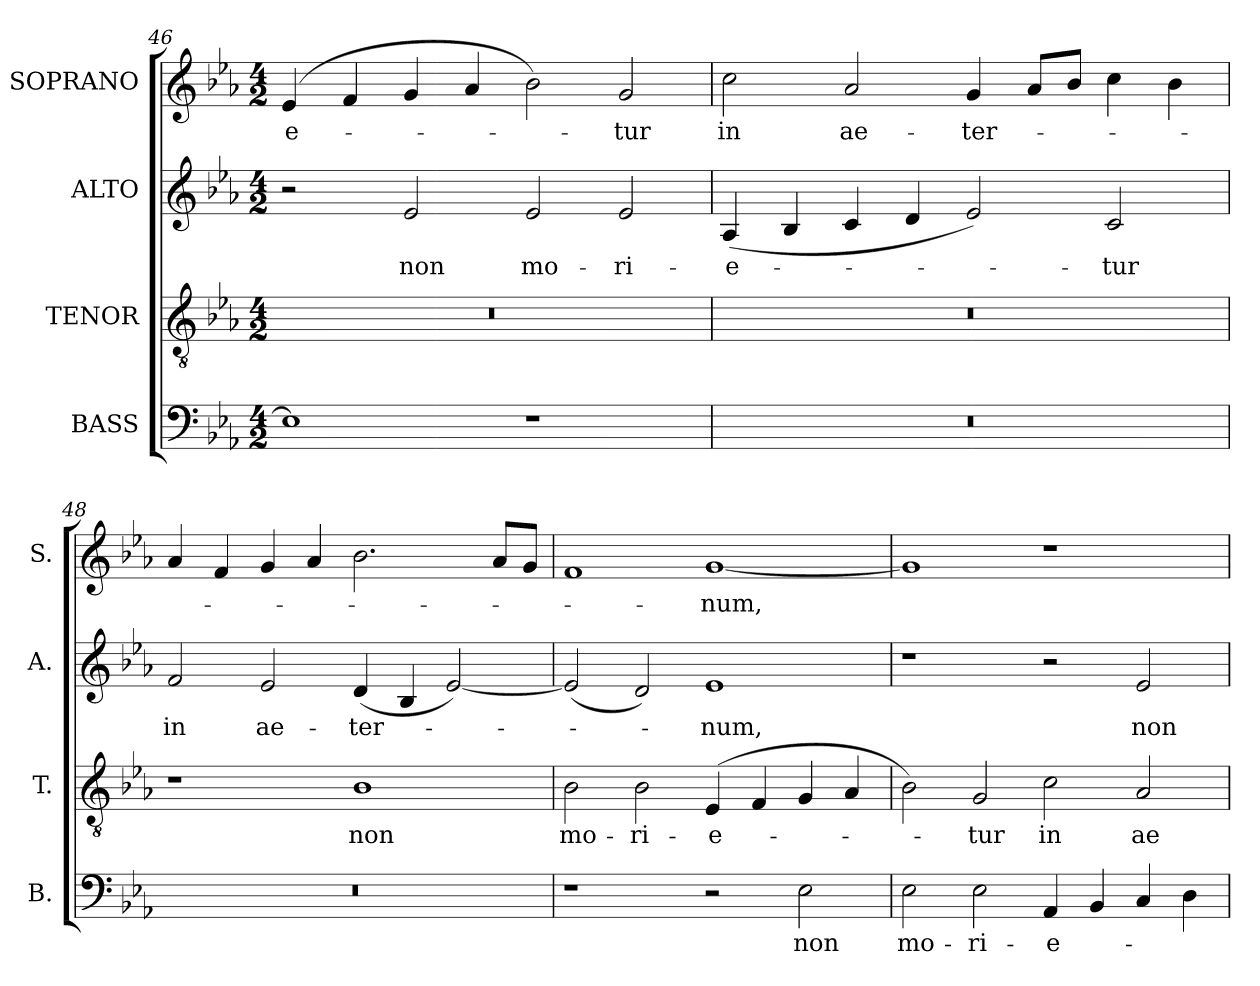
**kern	**text	**kern	**text	**kern	**text	**kern	**text
*part4	*part4	*part3	*part3	*part2	*part2	*part1	*part1
*staff4	*staff4	*staff3	*staff3	*staff2	*staff2	*staff1	*staff1
*I"BASS	*	*I"TENOR	*	*I"ALTO	*	*I"SOPRANO	*
*I'B.	*	*I'T.	*	*I'A.	*	*I'S.	*
*clefF4	*	*clefGv2	*	*clefG2	*	*clefG2	*
*	*	*ITrd7c12	*	*	*	*	*
*k[b-e-a-]	*	*k[b-e-a-]	*	*k[b-e-a-]	*	*k[b-e-a-]	*
*E-:	*	*E-:	*	*E-:	*	*E-:	*
*M4/2	*	*M4/2	*	*M4/2	*	*M4/2	*
=46	=46	=46	=46	=46	=46	=46	=46
!	!	!LO:N:vis=1	!	!	!	!	!
!	!	!	!	!	!	!	!LO:LY:b:color=#000000
1E-i]	.	0r	.	2r	.	(4e-i/	-e-
.	.	.	.	.	.	4fi/	.
!	!	!	!	!	!LO:LY:b:color=#000000	!	!
.	.	.	.	2e-i/	non	4gi/	.
.	.	.	.	.	.	4a-i/	.
!	!	!	!	!	!LO:LY:b:color=#000000	!	!
1r	.	.	.	2e-i/	mo-	2b-i\)	.
!	!	!	!	!	!LO:LY:b:color=#000000	!	!
!	!	!	!	!	!	!	!LO:LY:b:color=#000000
.	.	.	.	2e-i/	-ri-	2gi/	-tur
!!LO:PB:g=z
=47	=47	=47	=47	=47	=47	=47	=47
!LO:N:vis=1	!	!LO:N:vis=1	!	!	!	!	!
!	!	!	!	!	!LO:LY:b:color=#000000	!	!
!	!	!	!	!	!	!	!LO:LY:b:color=#000000
0r	.	0r	.	(4A-i/	-e-	2cci\	in
.	.	.	.	4B-i/	.	.	.
!	!	!	!	!	!	!	!LO:LY:b:color=#000000
.	.	.	.	4ci/	.	2a-i/	ae-
.	.	.	.	4di/	.	.	.
!	!	!	!	!	!	!	!LO:LY:b:color=#000000
.	.	.	.	2e-i/)	.	4gi/	-ter-
.	.	.	.	.	.	8a-i/L	.
.	.	.	.	.	.	8b-i/J	.
!	!	!	!	!	!LO:LY:b:color=#000000	!	!
.	.	.	.	2ci/	-tur	4cci\	.
.	.	.	.	.	.	4b-i\	.
=48	=48	=48	=48	=48	=48	=48	=48
!LO:N:vis=1	!	!	!	!	!	!	!
!	!	!	!	!	!LO:LY:b:color=#000000	!	!
0r	.	1r	.	2fi/	in	4a-i/	.
.	.	.	.	.	.	4fi/	.
!	!	!	!	!	!LO:LY:b:color=#000000	!	!
.	.	.	.	2e-i/	ae-	4gi/	.
.	.	.	.	.	.	4a-i/	.
!	!	!	!LO:LY:b:color=#000000	!	!	!	!
!	!	!	!	!	!LO:LY:b:color=#000000	!	!
.	.	1BB-i	non	(4di/	-ter-	2.b-i\	.
.	.	.	.	4B-i/	.	.	.
.	.	.	.	[2e-i/)	.	.	.
.	.	.	.	.	.	8a-i/L	.
.	.	.	.	.	.	8gi/J	.
=49	=49	=49	=49	=49	=49	=49	=49
!	!	!	!LO:LY:b:color=#000000	!	!	!	!
1r	.	2BB-i\	mo-	(2e-i/]	.	1fi	.
!	!	!	!LO:LY:b:color=#000000	!	!	!	!
.	.	2BB-i\	-ri-	2di/)	.	.	.
!	!	!	!LO:LY:b:color=#000000	!	!	!	!
!	!	!	!	!	!LO:LY:b:color=#000000	!	!
!	!	!	!	!	!	!	!LO:LY:b:color=#000000
2r	.	(4EE-i/	-e-	1e-i	-num,	[1gi	-num,
.	.	4FFi/	.	.	.	.	.
!	!LO:LY:b:color=#000000	!	!	!	!	!	!
2E-i\	non	4GGi/	.	.	.	.	.
.	.	4AA-i/	.	.	.	.	.
=50	=50	=50	=50	=50	=50	=50	=50
!	!LO:LY:b:color=#000000	!	!	!	!	!	!
2E-i\	mo-	2BB-i\)	.	1r	.	1gi]	.
!	!LO:LY:b:color=#000000	!	!	!	!	!	!
!	!	!	!LO:LY:b:color=#000000	!	!	!	!
2E-i\	-ri-	2GGi/	-tur	.	.	.	.
!	!LO:LY:b:color=#000000	!	!	!	!	!	!
!	!	!	!LO:LY:b:color=#000000	!	!	!	!
4AA-i/	-e-	2Ci\	in	2r	.	1r	.
4BB-i/	.	.	.	.	.	.	.
!	!	!	!LO:LY:b:color=#000000	!	!	!	!
!	!	!	!	!	!LO:LY:b:color=#000000	!	!
4Ci/	.	2AA-i/	ae-	2e-i/	non	.	.
4Di\	.	.	.	.	.	.	.
=	=	=	=	=	=	=	=
*-	*-	*-	*-	*-	*-	*-	*-
